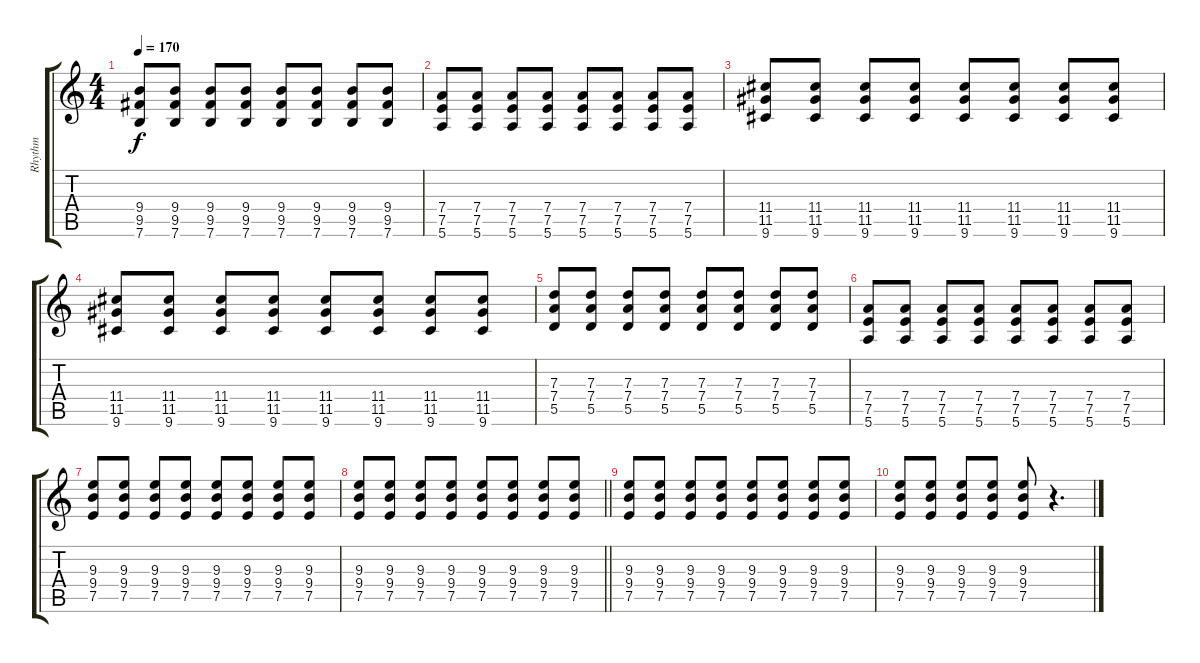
\track ("Rhythm" "Rhythm") {instrument distortionguitar}
\staff {score tabs}
\tuning (E4 B3 G3 D3 A2 E2) {hide}
\ts (4 4)
\tempo 170
\clef g2
\ks c
(9.4 9.5 7.6).8{dy f} (9.4 9.5 7.6).8 (9.4 9.5 7.6).8 (9.4 9.5 7.6).8 (9.4 9.5 7.6).8 (9.4 9.5 7.6).8 (9.4 9.5 7.6).8 (9.4 9.5 7.6).8 |
(7.4 7.5 5.6).8 (7.4 7.5 5.6).8 (7.4 7.5 5.6).8 (7.4 7.5 5.6).8 (7.4 7.5 5.6).8 (7.4 7.5 5.6).8 (7.4 7.5 5.6).8 (7.4 7.5 5.6).8 |
(11.4 11.5 9.6).8 (11.4 11.5 9.6).8 (11.4 11.5 9.6).8 (11.4 11.5 9.6).8 (11.4 11.5 9.6).8 (11.4 11.5 9.6).8 (11.4 11.5 9.6).8 (11.4 11.5 9.6).8 |
(11.4 11.5 9.6).8 (11.4 11.5 9.6).8 (11.4 11.5 9.6).8 (11.4 11.5 9.6).8 (11.4 11.5 9.6).8 (11.4 11.5 9.6).8 (11.4 11.5 9.6).8 (11.4 11.5 9.6).8 |
(7.3 7.4 5.5).8 (7.3 7.4 5.5).8 (7.3 7.4 5.5).8 (7.3 7.4 5.5).8 (7.3 7.4 5.5).8 (7.3 7.4 5.5).8 (7.3 7.4 5.5).8 (7.3 7.4 5.5).8 |
(7.4 7.5 5.6).8 (7.4 7.5 5.6).8 (7.4 7.5 5.6).8 (7.4 7.5 5.6).8 (7.4 7.5 5.6).8 (7.4 7.5 5.6).8 (7.4 7.5 5.6).8 (7.4 7.5 5.6).8 |
(9.3 9.4 7.5).8 (9.3 9.4 7.5).8 (9.3 9.4 7.5).8 (9.3 9.4 7.5).8 (9.3 9.4 7.5).8 (9.3 9.4 7.5).8 (9.3 9.4 7.5).8 (9.3 9.4 7.5).8 |
\barLineRight lightlight
(9.3 9.4 7.5).8 (9.3 9.4 7.5).8 (9.3 9.4 7.5).8 (9.3 9.4 7.5).8 (9.3 9.4 7.5).8 (9.3 9.4 7.5).8 (9.3 9.4 7.5).8 (9.3 9.4 7.5).8 |
(9.3 9.4 7.5).8 (9.3 9.4 7.5).8 (9.3 9.4 7.5).8 (9.3 9.4 7.5).8 (9.3 9.4 7.5).8 (9.3 9.4 7.5).8 (9.3 9.4 7.5).8 (9.3 9.4 7.5).8 |
(9.3 9.4 7.5).8 (9.3 9.4 7.5).8 (9.3 9.4 7.5).8 (9.3 9.4 7.5).8 (9.3 9.4 7.5).8 r.4{d}
